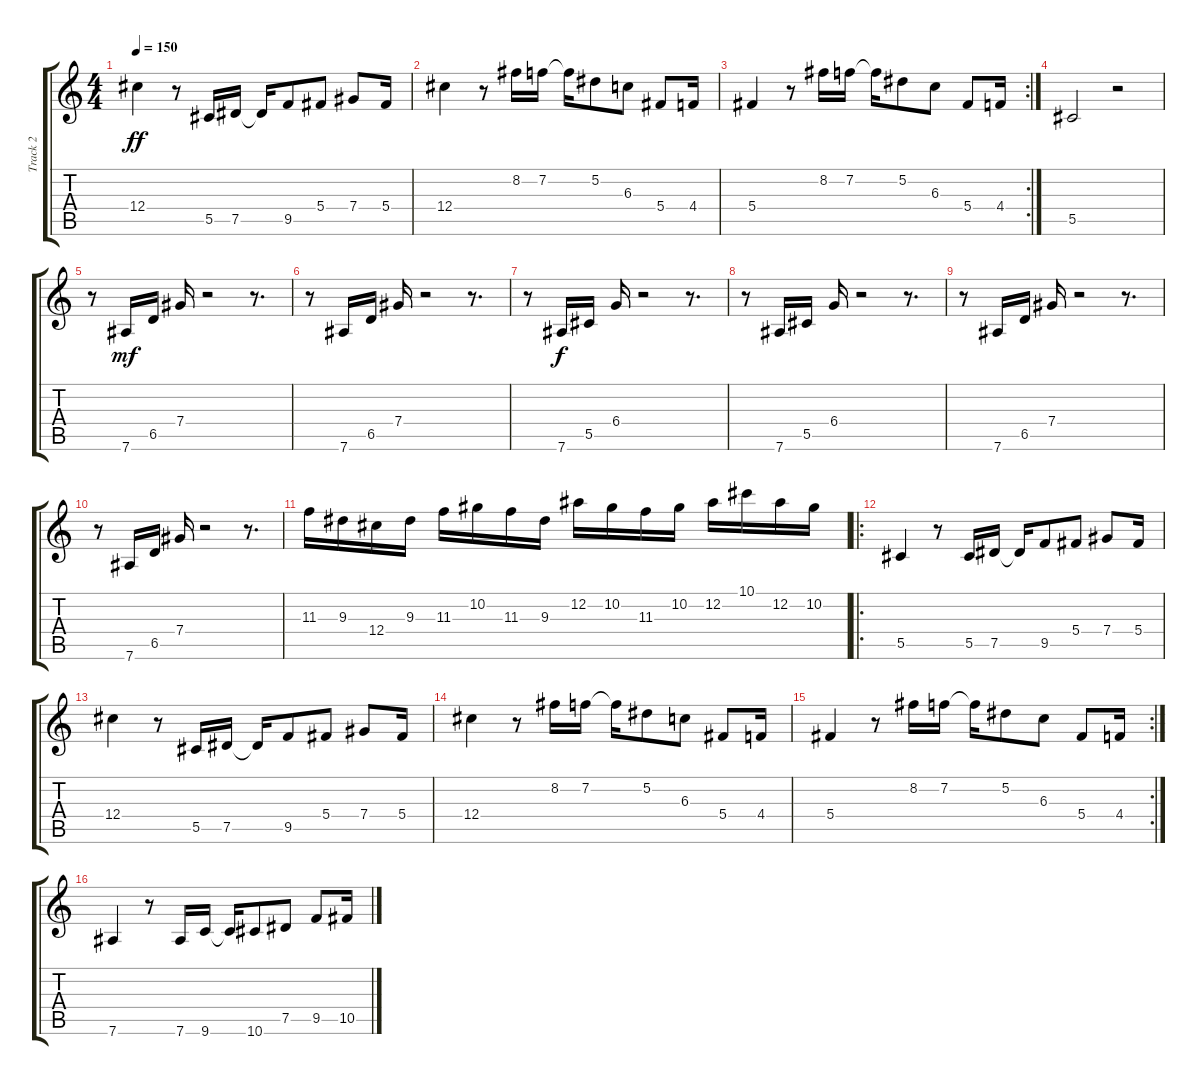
\track ("Track 2" "Track 2") {instrument acousticguitarsteel}
\staff {score tabs}
\tuning (Eb4 Bb3 Gb3 Db3 Ab2 Eb2) {hide}
\ts (4 4)
\tempo 150
\clef g2
\ks c
12.4.4{dy ff} r.8 5.5.16 7.5.16 7.5{t}.16 9.5.8 5.4.8 7.4.8 5.4.16 |
12.4.4 r.8 8.2.16 7.2.16 7.2{t}.16 5.2.8 6.3.8 5.4.8 4.4.16 |
\rc 2
5.4.4 r.8 8.2.16 7.2.16 7.2{t}.16 5.2.8 6.3.8 5.4.8 4.4.16 |
5.5.2 r.2 |
r.8 7.6.16{dy mf} 6.5.16 7.4.16 r.2 r.8{d} |
r.8 7.6.16 6.5.16 7.4.16 r.2 r.8{d} |
r.8 7.6.16{dy f} 5.5.16 6.4.16 r.2 r.8{d} |
r.8 7.6.16 5.5.16 6.4.16 r.2 r.8{d} |
r.8 7.6.16 6.5.16 7.4.16 r.2 r.8{d} |
r.8 7.6.16 6.5.16 7.4.16 r.2 r.8{d} |
11.3.16 9.3.16 12.4.16 9.3.16 11.3.16 10.2.16 11.3.16 9.3.16 12.2.16 10.2.16 11.3.16 10.2.16 12.2.16 10.1.16 12.2.16 10.2.16 |
\ro
5.5.4 r.8 5.5.16 7.5.16 7.5{t}.16 9.5.8 5.4.8 7.4.8 5.4.16 |
12.4.4 r.8 5.5.16 7.5.16 7.5{t}.16 9.5.8 5.4.8 7.4.8 5.4.16 |
12.4.4 r.8 8.2.16 7.2.16 7.2{t}.16 5.2.8 6.3.8 5.4.8 4.4.16 |
\rc 2
5.4.4 r.8 8.2.16 7.2.16 7.2{t}.16 5.2.8 6.3.8 5.4.8 4.4.16 |
7.6.4 r.8 7.6.16 9.6.16 9.6{t}.16 10.6.8 7.5.8 9.5.8 10.5.16
